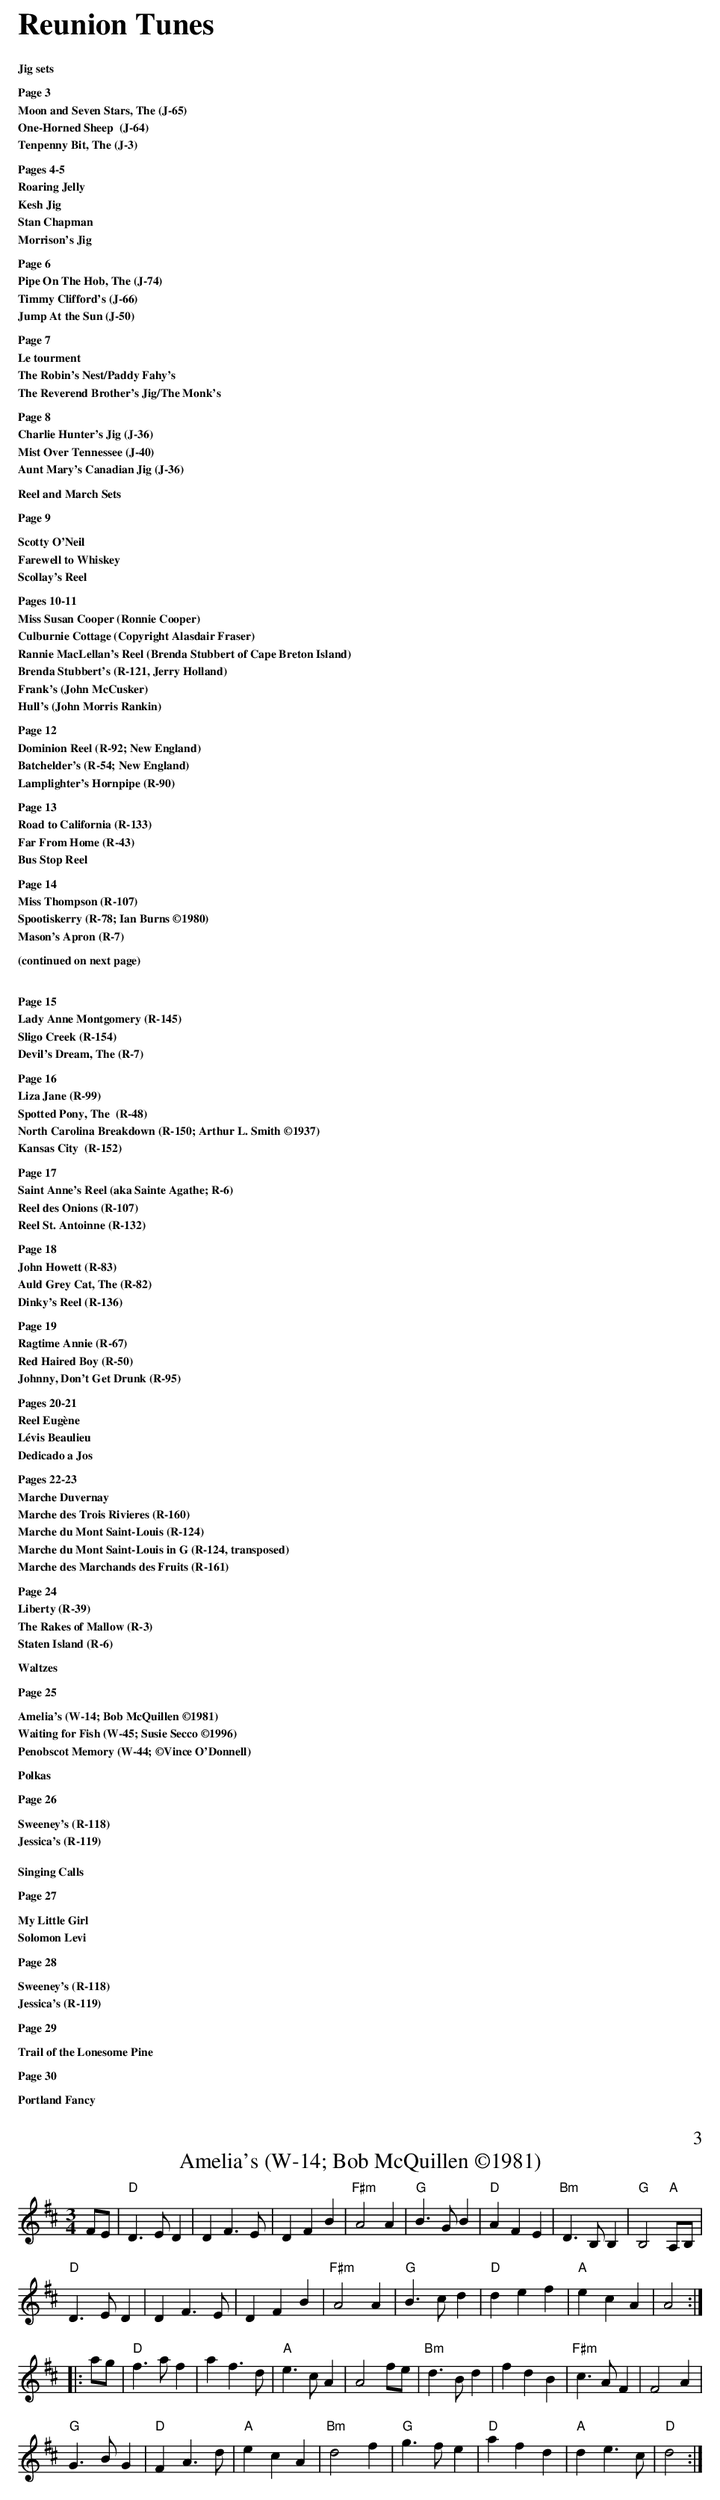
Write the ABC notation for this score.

X:1
T: Amelia's (W-14; Bob McQuillen \2511981)
M: 3/4
K: D
FE| "D"D3 E D2| D2 F3 E| D2 F2 B2| "F#m"A4 A2|\
    "G"B3 G B2| "D"A2 F2 E2| "Bm"D3 B, B,2| "G"B,4 "A"A,B,|
    "D"D3 E D2| D2 F3 E| D2 F2 B2| "F#m"A4 A2|\
    "G"B3 c d2| "D"d2 e2 f2| "A"e2 c2 A2| A4:|
|:\
ag| "D"f3 a f2| a2 f3 d| "A"e3 c A2| A4 fe|\
    "Bm"d3 B d2| f2 d2 B2| "F#m"c3 A F2| F4 A2|
    "G"G3 B G2| "D"F2 A3 d| "A"e2 c2 A2| "Bm"d4 f2|\
    "G"g3 f e2| "D"a2 f2 d2| "A"d2 e3 c| "D"d4:|
